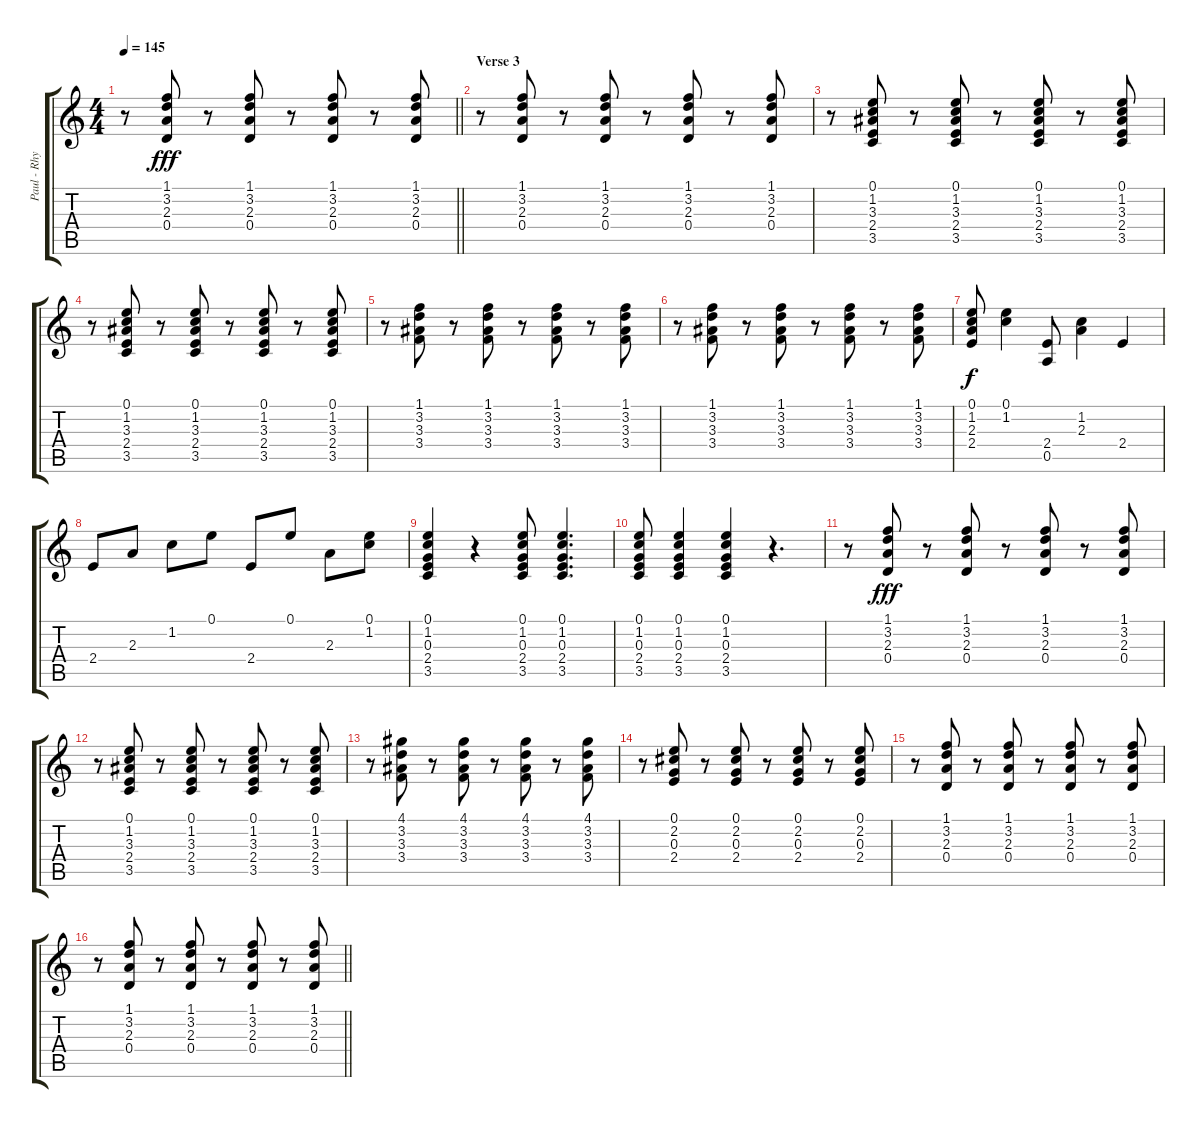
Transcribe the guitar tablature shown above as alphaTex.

\track ("Paul - Rhythm" "Paul - Rhy") {instrument acousticguitarsteel}
\staff {score tabs}
\tuning (E4 B3 G3 D3 A2 E2) {hide}
\ts (4 4)
\tempo 145
\clef g2
\barLineRight lightlight
\ks c
r.8{dy fff} (1.1 3.2 2.3 0.4).8 r.8 (1.1 3.2 2.3 0.4).8 r.8 (1.1 3.2 2.3 0.4).8 r.8 (1.1 3.2 2.3 0.4).8 |
\section ("" "Verse 3")
r.8 (1.1 3.2 2.3 0.4).8 r.8 (1.1 3.2 2.3 0.4).8 r.8 (1.1 3.2 2.3 0.4).8 r.8 (1.1 3.2 2.3 0.4).8 |
r.8 (0.1 1.2 3.3 2.4 3.5).8 r.8 (0.1 1.2 3.3 2.4 3.5).8 r.8 (0.1 1.2 3.3 2.4 3.5).8 r.8 (0.1 1.2 3.3 2.4 3.5).8 |
r.8 (0.1 1.2 3.3 2.4 3.5).8 r.8 (0.1 1.2 3.3 2.4 3.5).8 r.8 (0.1 1.2 3.3 2.4 3.5).8 r.8 (0.1 1.2 3.3 2.4 3.5).8 |
r.8 (1.1 3.2 3.3 3.4).8 r.8 (1.1 3.2 3.3 3.4).8 r.8 (1.1 3.2 3.3 3.4).8 r.8 (1.1 3.2 3.3 3.4).8 |
r.8 (1.1 3.2 3.3 3.4).8 r.8 (1.1 3.2 3.3 3.4).8 r.8 (1.1 3.2 3.3 3.4).8 r.8 (1.1 3.2 3.3 3.4).8 |
(0.1 1.2 2.3 2.4).8{dy f} (0.1 1.2).4 (2.4 0.5).8 (1.2 2.3).4 2.4.4 |
2.4.8 2.3.8 1.2.8 0.1.8 2.4.8 0.1.8 2.3.8 (0.1 1.2).8 |
(0.1 1.2 0.3 2.4 3.5).4 r.4 (0.1 1.2 0.3 2.4 3.5).8 (0.1 1.2 0.3 2.4 3.5).4{d} |
(0.1 1.2 0.3 2.4 3.5).8 (0.1 1.2 0.3 2.4 3.5).4 (0.1 1.2 0.3 2.4 3.5).4 r.4{d} |
r.8 (1.1 3.2 2.3 0.4).8{dy fff} r.8 (1.1 3.2 2.3 0.4).8 r.8 (1.1 3.2 2.3 0.4).8 r.8 (1.1 3.2 2.3 0.4).8 |
r.8 (0.1 1.2 3.3 2.4 3.5).8 r.8 (0.1 1.2 3.3 2.4 3.5).8 r.8 (0.1 1.2 3.3 2.4 3.5).8 r.8 (0.1 1.2 3.3 2.4 3.5).8 |
r.8 (4.1 3.2 3.3 3.4).8 r.8 (4.1 3.2 3.3 3.4).8 r.8 (4.1 3.2 3.3 3.4).8 r.8 (4.1 3.2 3.3 3.4).8 |
r.8 (0.1 2.2 0.3 2.4).8 r.8 (0.1 2.2 0.3 2.4).8 r.8 (0.1 2.2 0.3 2.4).8 r.8 (0.1 2.2 0.3 2.4).8 |
r.8 (1.1 3.2 2.3 0.4).8 r.8 (1.1 3.2 2.3 0.4).8 r.8 (1.1 3.2 2.3 0.4).8 r.8 (1.1 3.2 2.3 0.4).8 |
\barLineRight lightlight
r.8 (1.1 3.2 2.3 0.4).8 r.8 (1.1 3.2 2.3 0.4).8 r.8 (1.1 3.2 2.3 0.4).8 r.8 (1.1 3.2 2.3 0.4).8
